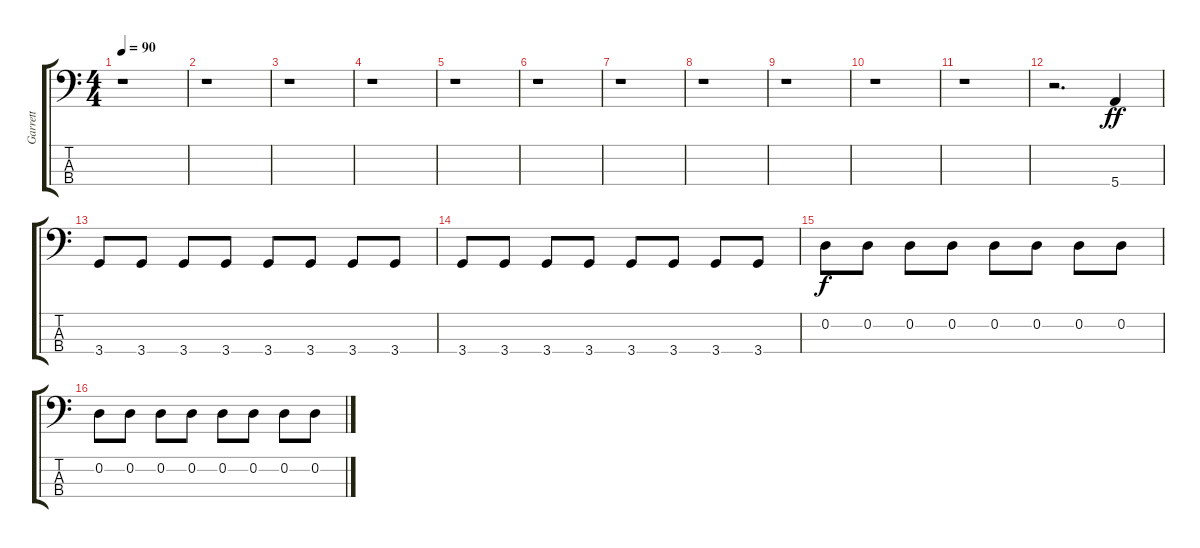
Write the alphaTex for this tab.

\track ("Garrett" "Garrett") {instrument electricbassfinger}
\staff {score tabs}
\tuning (G2 D2 A1 E1) {hide}
\ts (4 4)
\tempo 90
\clef f4
\ks c
r.1{dy ff instrument electricbassfinger} |
r.1 |
r.1 |
r.1 |
r.1 |
r.1 |
r.1 |
r.1 |
r.1 |
r.1 |
r.1 |
r.2{d} 5.4.4 |
3.4.8 3.4.8 3.4.8 3.4.8 3.4.8 3.4.8 3.4.8 3.4.8 |
3.4.8 3.4.8 3.4.8 3.4.8 3.4.8 3.4.8 3.4.8 3.4.8 |
0.2.8{dy f} 0.2.8 0.2.8 0.2.8 0.2.8 0.2.8 0.2.8 0.2.8 |
0.2.8 0.2.8 0.2.8 0.2.8 0.2.8 0.2.8 0.2.8 0.2.8
